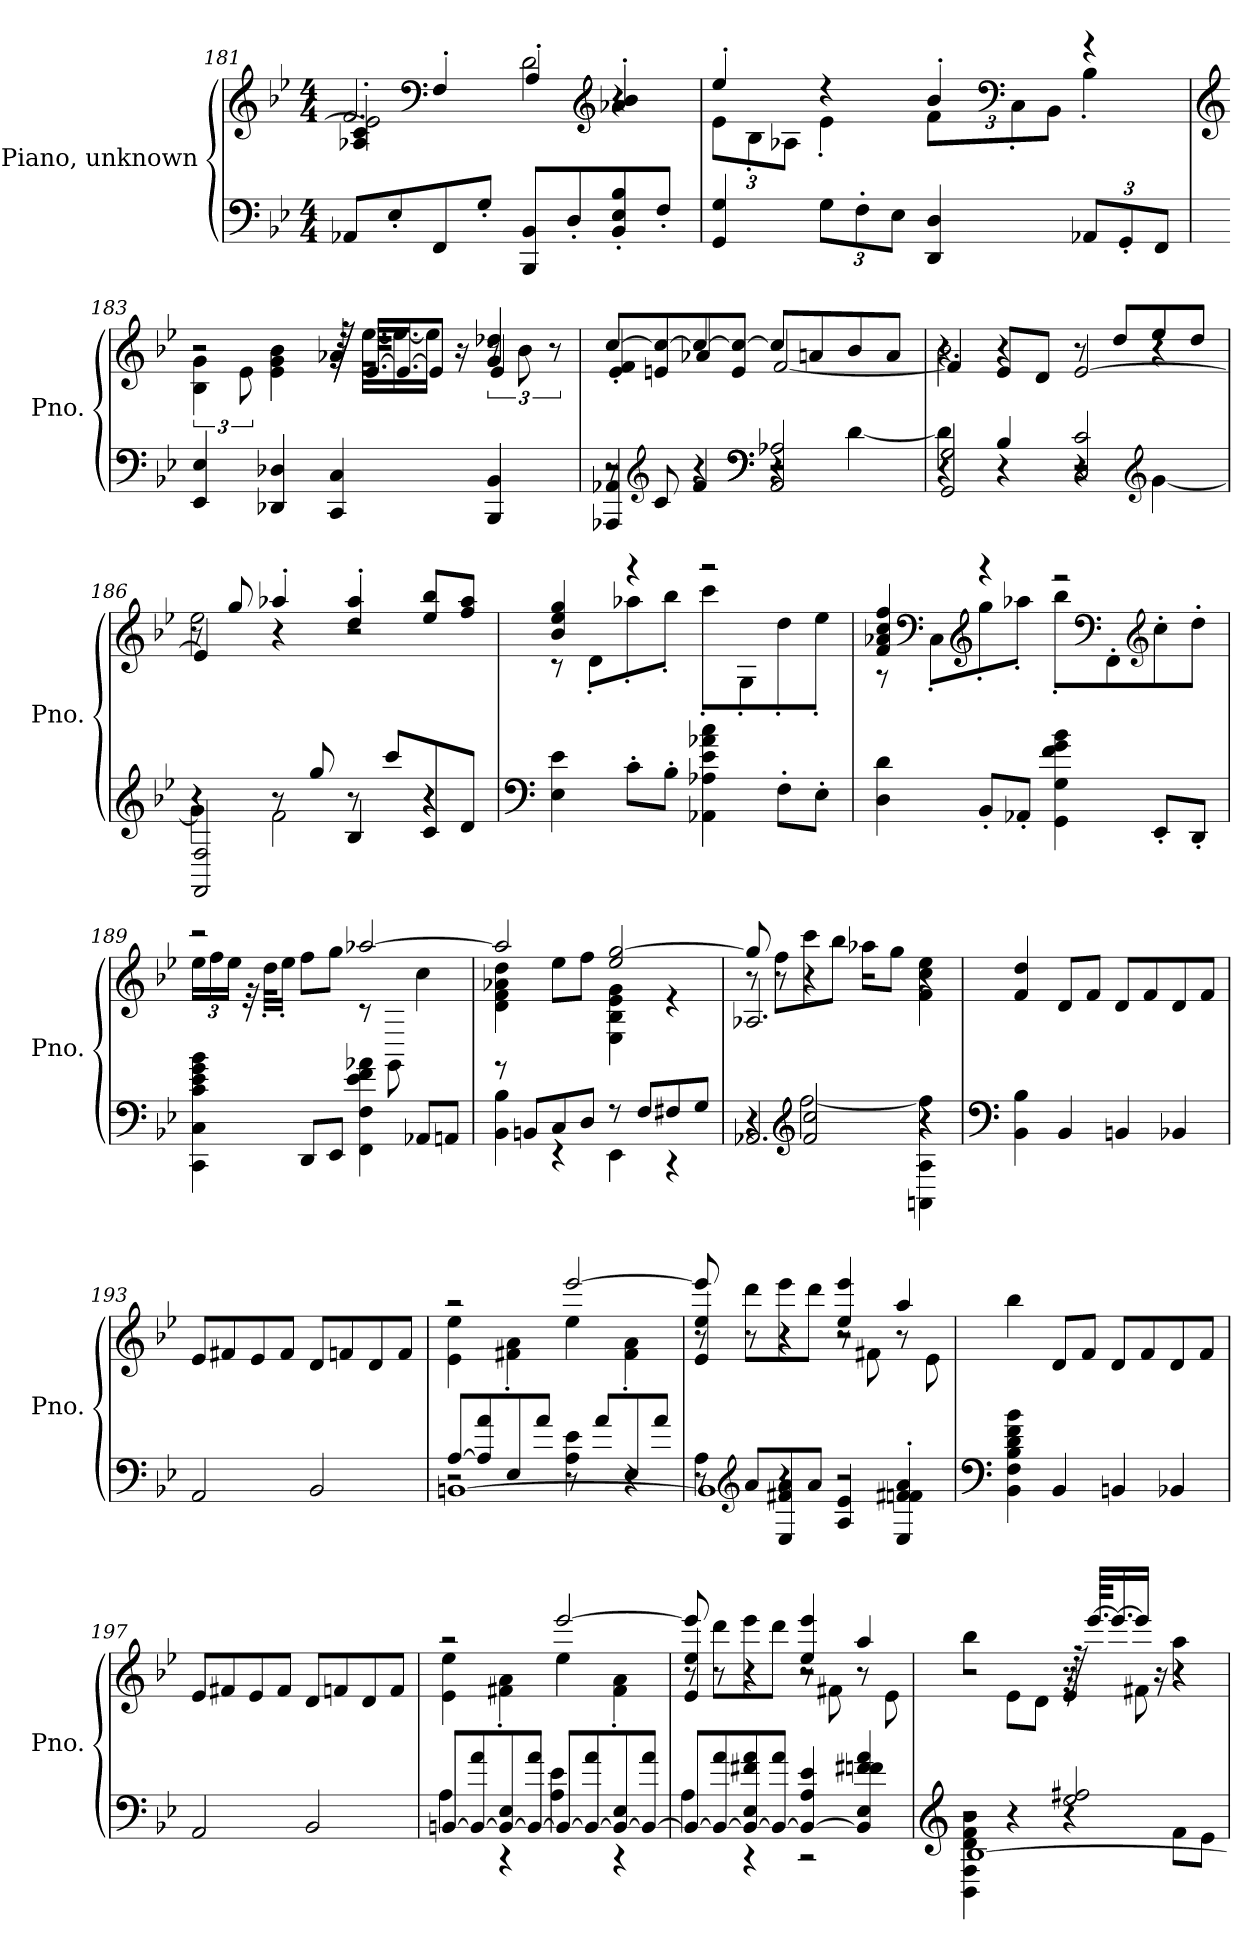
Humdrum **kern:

**kern	**kern
*part1	*part1
*staff2	*staff1
*I"Piano, unknown	*
*I'Pno.	*
!!LO:LB:g=z
*clefF4	*clefG2
*k[b-e-]	*k[b-e-]
*M4/4	*M4/4
=181	=181
*	*^
*	*	*^
8AA-X/L	2.f/	2e-\]	4A-X/' 4c/'
8E-'/	.	.	.
*	*clefF4	*	*
8FF/	.	.	4F'/
8G'/J	.	.	.
8BBB-/ 8BB-/L	.	2d\	4A-'/
8D'/	.	.	.
*	*clefG2	*	*
8BB-/' 8E-/' 8B-/'	4r	.	4a-X/' 4b-/'
8F'/J	.	.	.
*	*	*v	*v
=182	=182	=182
*	*	*Xbrackettup
4GG/ 4G/	4ee-'/	12e-\L
.	.	12B-'\
.	.	12A-X\J
*Xbrackettup	*	*
12G\L	4r	4e-'\
12F'\	.	.
12E-\J	.	.
4DD/ 4D/	4b-'/	12f\L
*	*clefF4	*
.	.	12C'\
.	.	12BB-\J
12AA-X/L	4r	4B-'\
12GG'/	.	.
12FF/J	.	.
*	*v	*v
=183	=183
*	*clefG2
*	*^
*	*	*brackettup
*	*	*^
4EE-/ 4E-/	2r	6B-\ 6g\	2r
.	.	12e-\	.
4DD-X/ 4D-X/	.	4e-\ 4g\ 4b-\	.
4CC/ 4C/	128r	128r	4a-X/
.	[64.e-/KKLL	[64.ee-\KKLL	.
.	16.e-/J_	16.ee-\_	.
.	8e-/J]	16ee-\JJ]	.
.	.	16r	.
4BBB-/ 4BB-/	4g/ 4dd-X/	12r	4e-/
.	.	12b-\	.
.	.	12r	.
*	*	*v	*v
!!LO:LB:g=z
=184	=184	=184
*^	*	*
*	*^	*	*
8r	2r	4AAA-X/ 4AA-X/	[8cc/L	4e-/' 4f/'
*clefG2	*	*	*	*
8c/	.	.	8en/ 8cc/_	.
4f/	.	4r	8cc/_	4a-X/
.	.	.	8e/ 8cc/_J	.
*clefF4	*	*	*	*
2r	4r	2AA-/ 2A-X/	8cc/L]	[2f/
.	.	.	8an/	.
.	[4d\	.	8b-/	.
.	.	.	8a/J	.
=185	=185	=185	=185	=185
*	*	*	*	*^
4r	4d\]	2GG/ 2G/	4r	2.b-\	4f/]
4B-/	4r	.	8e-/L	.	4r
.	.	.	8d/J	.	.
2r	4r	2C/ 2c/	8r	.	[2e-/
.	.	.	8dd/L	.	.
*clefG2	*	*	*	*	*
.	[4g\	.	8ee-/	4r	.
.	.	.	8dd/J	.	.
=186	=186	=186	=186	=186	=186
4r	4g\]	2FF/ 2F/	8r	2ee-\	4e-/]
.	.	.	8gg/	.	.
8r	2f\	.	4aa-X'/	.	4r
8gg/	.	.	.	.	.
8r	.	4B-/	4dd/' 4aa-/'	2r	2r
8ccc/L	.	.	.	.	.
8c/	4r	4r	8ee-/ 8bb-/L	.	.
8d/J	.	.	8ff/ 8aa-/J	.	.
*v	*v	*v	*	*	*
*	*v	*v	*v
!!LO:LB:g=z
=187	=187
*clefF4	*
*	*^
4E-\ 4e-\	4b-/ 4ee-/ 4gg/	8r
.	.	8d'\L
8c'\L	4r	8aa-X'\
8B-'\J	.	8bb-'\J
4AA-X\ 4A-X\ 4e-\ 4a-X\ 4cc\	2r	8ccc'\L
.	.	8G'\
8F'\L	.	8dd'\
8E-'\J	.	8ee-'\J
=188	=188	=188
4D\ 4d\	4f/ 4a-X/ 4cc/ 4ff/	8r
*	*clefF4	*
.	.	8C'\L
*	*clefG2	*
8BB-'/L	4r	8gg'\
8AA-X'/J	.	8aa-X'\J
4GG\ 4G\ 4f\ 4g\ 4b-\	2r	8bb-'\L
*	*clefF4	*
.	.	8FF'\
*	*clefG2	*
8EE-'/L	.	8cc'\
8DD'/J	.	8dd'\J
=189	=189	=189
*	*	*Xbrackettup
4CC\ 4C\ 4c\ 4e-\ 4g\ 4b-\	2r	24ee-\LL
.	.	24ff\
.	.	24ee-\JJ
.	.	32r
.	.	32dd'\KLL
.	.	16ee-'\JJ
8DD/L	.	8ff\L
8EE-/J	.	8gg\J
4FF\ 4F\ 4e-\ 4f\ 4a-X\	[2aa-X/	8r
.	.	8GG\
8AA-X/L	.	4cc\
8AAn/J	.	.
!!LO:LB:g=z	!!
=190	=190	=190
*^	*	*
8r	4BB-\ 4B-\	2aa-/]	4d\ 4f\ 4a-X\ 4dd\
8BBn/L	.	.	.
8C/	4r	.	8ee-\L
8D/J	.	.	8ff\J
8r	4EE-\	2ee-/ [2gg/	4E-\ 4B-\ 4e-\ 4g\
8F/L	.	.	.
8F#X/	4r	.	4r
8G/J	.	.	.
=191	=191	=191	=191
*	*^	*	*^
4r	4r	2.AA-X/	8gg/]	8r	2.A-X/
.	.	.	8r	8ff\L	.
*clefG2	*	*	*	*	*
2f/ 2cc/	[2ff\	.	4r	8ccc\	.
.	.	.	.	8bb-\J	.
.	.	.	2r	8aa-X\L	.
.	.	.	.	8gg\J	.
4r	4AAn\ 4A\ 4ff\]	4r	.	4f\ 4cc\ 4ee-\	4r
*v	*v	*v	*	*	*
*	*v	*v	*v
=192	=192
*clefF4	*
4BB-\ 4B-\	4f/ 4dd/
4BB-/	8d/L
.	8f/J
4BBn/	8d/L
.	8f/
4BB-X/	8d/
.	8f/J
=193	=193
2AA/	8e-/L
.	8f#X/
.	8e-/
.	8f#/J
2BB-/	8d/L
.	8fn/
.	8d/
.	8f/J
!!LO:PB:g=z
=194	=194
*^	*^
*	*^	*	*
[8A/L	2r	[1BBn	2r	4e-\ 4ee-\
8A/] 8a/	.	.	.	.
8E-/	.	.	.	4f#X\' 4a\'
8a/J	.	.	.	.
8r	4A\ 4e-\	.	[2eee-/	4ee-\
8a/L	.	.	.	.
8E-/	4r	.	.	4f#\' 4a\'
8a/J	.	.	.	.
=195	=195	=195	=195	=195
*	*	*	*	*^
8r	4A\	1BB]	8eee-/]	8r	4e-/ 4ee-/
*clefG2	*	*	*	*	*
8a/L	.	.	8r	8ddd\L	.
8E-/ 8f#X/ 8a/	4r	.	4r	8eee-\	4r
8a/J	.	.	.	8ddd\J	.
4A/ 4e-/	2r	.	4ee-/ 4eee-/	8r	2r
.	.	.	.	8f#X\	.
4E-/' 4fn/' 4f#X/' 4a/'	.	.	4aa/	8r	.
.	.	.	.	8e-\	.
*v	*v	*v	*	*	*
*	*v	*v	*v
=196	=196
*clefF4	*
4BB-\ 4F\ 4B-\ 4d\ 4f\ 4b-\	4bb-\
4BB-/	8d/L
.	8f/J
4BBn/	8d/L
.	8f/
4BB-X/	8d/
.	8f/J
=197	=197
2AA/	8e-/L
.	8f#X/
.	8e-/
.	8f#/J
2BB-/	8d/L
.	8fn/
.	8d/
.	8f/J
!!LO:LB:g=z
=198	=198
*^	*^
[8BBn/L	4A\	2r	4e-\ 4ee-\
8BB/_ 8a/	.	.	.
8BB/_ 8E-/	4r	.	4f#X\' 4a\'
8BB/_ 8a/J	.	.	.
8BB/L_	4A\ 4e-\	[2eee-/	4ee-\
8BB/_ 8a/	.	.	.
8BB/_ 8E-/	4r	.	4f#\' 4a\'
8BB/_ 8a/J	.	.	.
=199	=199	=199	=199
*	*	*	*^
8BB/L_	4A\	8eee-/]	8r	4e-/ 4ee-/
8BB/_ 8a/	.	8r	8ddd\L	.
8BB/_ 8E-/ 8f#X/ 8a/	4r	4r	8eee-\	4r
8BB/_ 8a/J	.	.	8ddd\J	.
4BB/_ 4A/ 4e-/	2r	4ee-/ 4eee-/	8r	2r
.	.	.	8f#X\	.
4BB/] 4E-/ 4fn/ 4f#X/ 4a/	.	4aa/	8r	.
.	.	.	8e-\	.
*v	*v	*	*	*
=200	=200	=200	=200
*clefG2	*	*	*
*^	*	*	*
*	*^	*	*	*
2r	4BB-\ 4F\ 4d\ 4f\ 4b-\	[1B-	2r	4bb-\	2r
.	4r	.	.	8e-\L	.
.	.	.	.	8d\J	.
2ee-/ 2ff#X/	4r	.	128r	8r	4e-'/
.	.	.	[64.eee-/KKLL	.	.
.	.	.	16.eee-/_	.	.
.	.	.	16eee-/JJ]	8f#X\	.
.	.	.	16r	.	.
.	8f\L	.	4r	4aa\	4r
.	8e-\J	.	.	.	.
*v	*v	*v	*	*	*
*	*v	*v	*v
=	=
*-	*-
